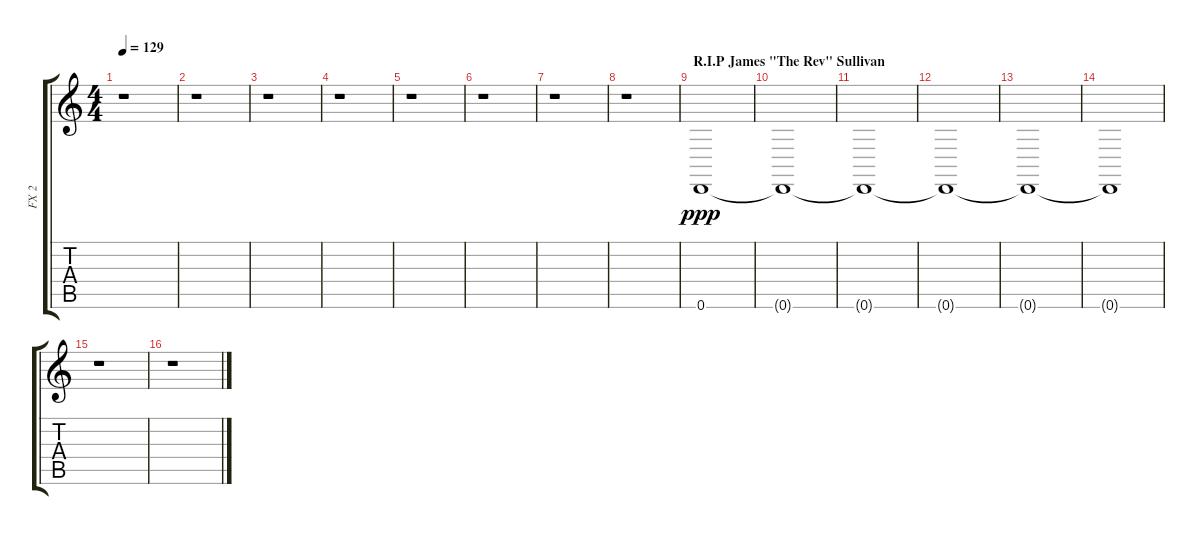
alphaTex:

\track ("FX 2" "FX 2") {instrument stringensemble1}
\staff {score tabs}
\tuning (E4 B3 G3 D3 A2 D2) {hide}
\ts (4 4)
\tempo 129
\clef g2
\ks c
r.1{dy mp} |
r.1 |
r.1 |
r.1 |
r.1 |
r.1 |
r.1 |
r.1 |
\section ("" "R.I.P James \"The Rev\" Sullivan")
0.6.1{dy ppp} |
0.6{t}.1 |
0.6{t}.1 |
0.6{t}.1 |
0.6{t}.1 |
0.6{t}.1 |
r.1 |
r.1
